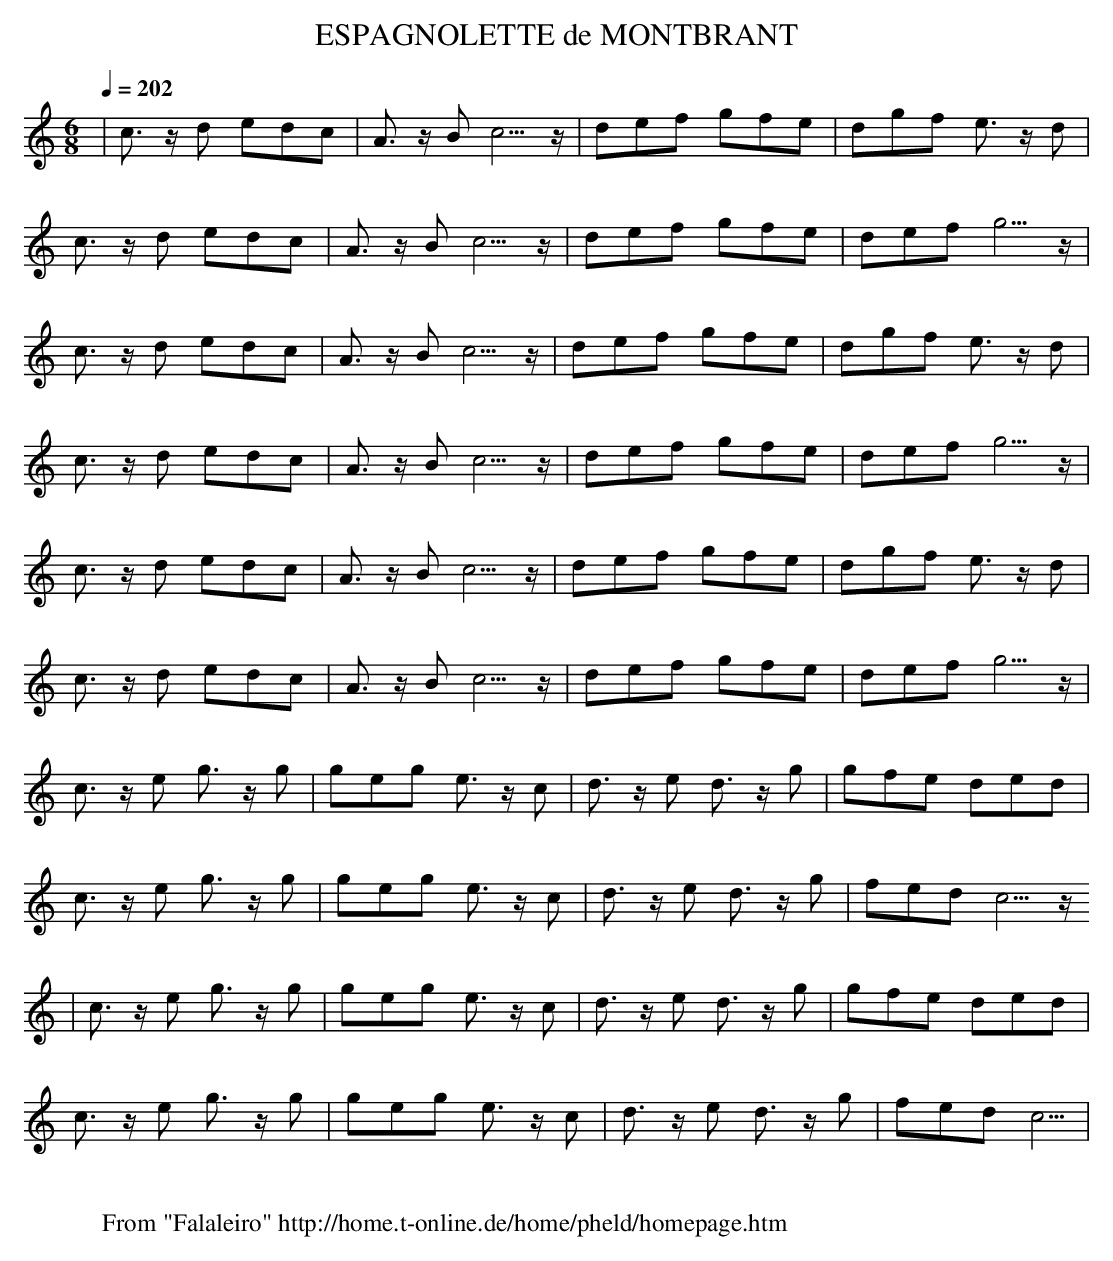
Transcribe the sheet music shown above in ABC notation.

X:1
T:ESPAGNOLETTE de MONTBRANT
M:6/8
L:1/8
Q:1/4=202
K:C
|c3/2 z/2 d edc|A3/2 z/2 B c5/2 z/2 |def gfe|dgf e3/2 z/2 d|
c3/2 z/2 d edc|A3/2 z/2 B c5/2 z/2 |def gfe|def g5/2 z/2 |
c3/2 z/2 d edc|A3/2 z/2 B c5/2 z/2 |def gfe|dgf e3/2 z/2 d|
c3/2 z/2 d edc|A3/2 z/2 B c5/2 z/2 |def gfe|def g5/2 z/2 |
c3/2 z/2 d edc|A3/2 z/2 B c5/2 z/2 |def gfe|dgf e3/2 z/2 d|
c3/2 z/2 d edc|A3/2 z/2 B c5/2 z/2 |def gfe|def g5/2 z/2 |
c3/2 z/2 e g3/2 z/2 g|geg e3/2 z/2 c|d3/2 z/2 e d3/2 z/2 g|gfe ded|
c3/2 z/2 e g3/2 z/2 g|geg e3/2 z/2 c|d3/2 z/2 e d3/2 z/2 g|fed c5/2 z/2
|
c3/2 z/2 e g3/2 z/2 g|geg e3/2 z/2 c|d3/2 z/2 e d3/2 z/2 g|gfe ded|
c3/2 z/2 e g3/2 z/2 g|geg e3/2 z/2 c|d3/2 z/2 e d3/2 z/2 g|fed c5/2|
W:
W: From "Falaleiro" http://home.t-online.de/home/pheld/homepage.htm
